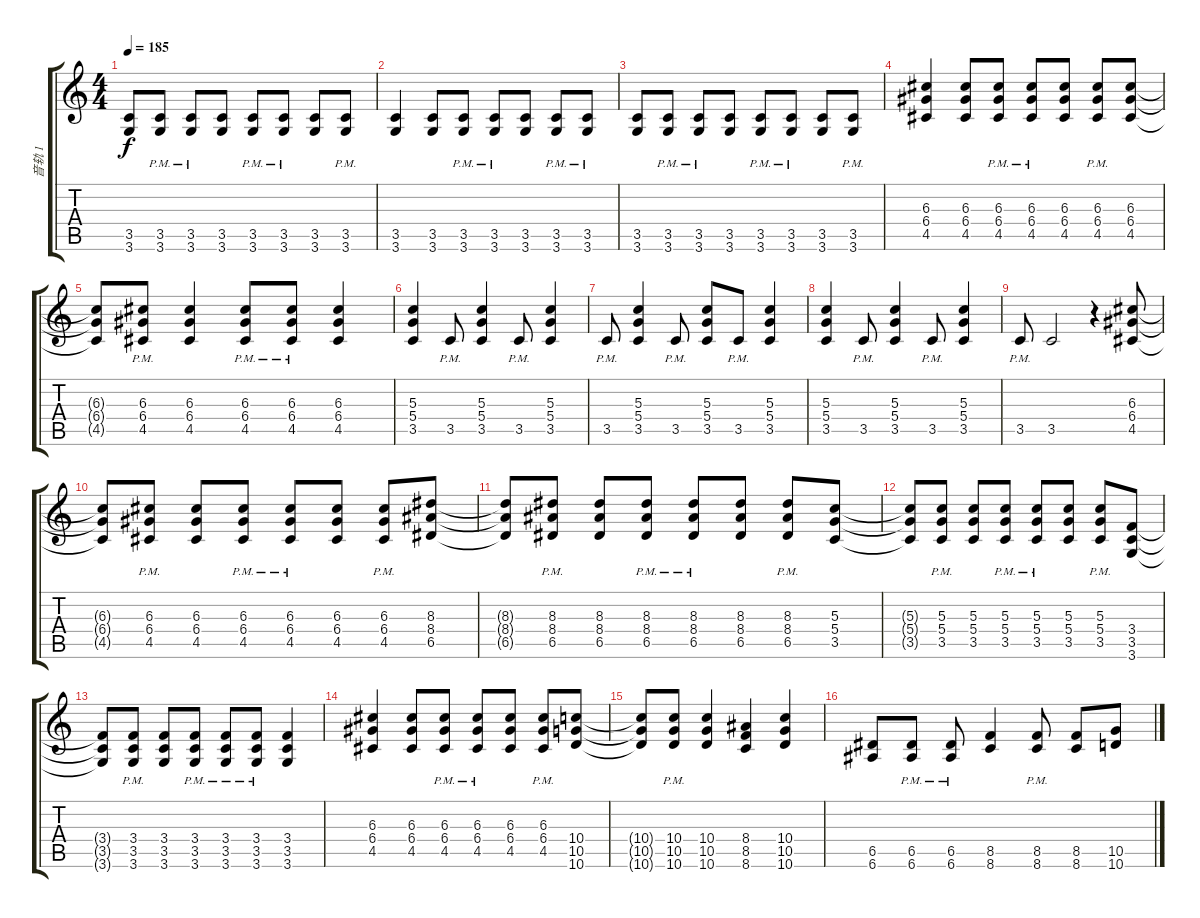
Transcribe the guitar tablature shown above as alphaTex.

\track ("音轨 1" "音轨 1") {instrument overdrivenguitar}
\staff {score tabs}
\tuning (E4 B3 G3 D3 A2 E2) {hide}
\ts (4 4)
\tempo 185
\clef g2
\ks c
(3.5 3.6).8{dy f} (3.5{pm} 3.6).8 (3.5{pm} 3.6).8 (3.5 3.6).8 (3.5{pm} 3.6).8 (3.5{pm} 3.6).8 (3.5 3.6).8 (3.5{pm} 3.6).8 |
(3.5 3.6).4 (3.5 3.6).8 (3.5{pm} 3.6).8 (3.5{pm} 3.6).8 (3.5 3.6).8 (3.5{pm} 3.6).8 (3.5{pm} 3.6).8 |
(3.5 3.6).8 (3.5{pm} 3.6).8 (3.5{pm} 3.6).8 (3.5 3.6).8 (3.5{pm} 3.6).8 (3.5{pm} 3.6).8 (3.5 3.6).8 (3.5{pm} 3.6).8 |
(6.3 6.4 4.5).4 (6.3 6.4 4.5).8 (6.3{pm} 6.4 4.5).8 (6.3{pm} 6.4 4.5).8 (6.3 6.4 4.5).8 (6.3{pm} 6.4 4.5).8 (6.3 6.4 4.5).8 |
(6.3{t} 6.4{t} 4.5{t}).8 (6.3 6.4 4.5{pm}).8 (6.3 6.4 4.5).4 (6.3{pm} 6.4 4.5).8 (6.3{pm} 6.4 4.5).8 (6.3 6.4 4.5).4 |
(5.3 5.4 3.5).4 3.5{pm}.8 (5.3 5.4 3.5).4 3.5{pm}.8 (5.3 5.4 3.5).4 |
3.5{pm}.8 (5.3 5.4 3.5).4 3.5{pm}.8 (5.3 5.4 3.5).8 3.5{pm}.8 (5.3 5.4 3.5).4 |
(5.3 5.4 3.5).4 3.5{pm}.8 (5.3 5.4 3.5).4 3.5{pm}.8 (5.3 5.4 3.5).4 |
3.5{pm}.8 3.5.2 r.4 (6.3 6.4 4.5).8 |
(6.3{t} 6.4{t} 4.5{t}).8 (6.3 6.4 4.5{pm}).8 (6.3 6.4 4.5).8 (6.3 6.4 4.5{pm}).8 (6.3{pm} 6.4 4.5).8 (6.3 6.4 4.5).8 (6.3{pm} 6.4 4.5).8 (8.3 8.4 6.5).8 |
(8.3{t} 8.4{t} 6.5{t}).8 (8.3 8.4 6.5{pm}).8 (8.3 8.4 6.5).8 (8.3 8.4 6.5{pm}).8 (8.3 8.4 6.5{pm}).8 (8.3 8.4 6.5).8 (8.3 8.4 6.5{pm}).8 (5.3 5.4 3.5).8 |
(5.3{t} 5.4{t} 3.5{t}).8 (5.3 5.4 3.5{pm}).8 (5.3 5.4 3.5).8 (5.3 5.4 3.5{pm}).8 (5.3{pm} 5.4 3.5).8 (5.3 5.4 3.5).8 (5.3{pm} 5.4 3.5).8 (3.4 3.5 3.6).8 |
(3.4{t} 3.5{t} 3.6{t}).8 (3.4 3.5 3.6{pm}).8 (3.4 3.5 3.6).8 (3.4 3.5 3.6{pm}).8 (3.4{pm} 3.5 3.6).8 (3.4 3.5 3.6{pm}).8 (3.4 3.5 3.6).4 |
(6.3 6.4 4.5).4 (6.3 6.4 4.5).8 (6.3{pm} 6.4 4.5).8 (6.3 6.4 4.5{pm}).8 (6.3 6.4 4.5).8 (6.3 6.4 4.5{pm}).8 (10.4 10.5 10.6).8 |
(10.4{t} 10.5{t} 10.6{t}).8 (10.4 10.5 10.6{pm}).8 (10.4 10.5 10.6).4 (8.4 8.5 8.6).4 (10.4 10.5 10.6).4 |
(6.5 6.6).8 (6.5{pm} 6.6).8 (6.5 6.6{pm}).8 (8.5 8.6).4 (8.5 8.6{pm}).8 (8.5 8.6).8 (10.5 10.6).8
